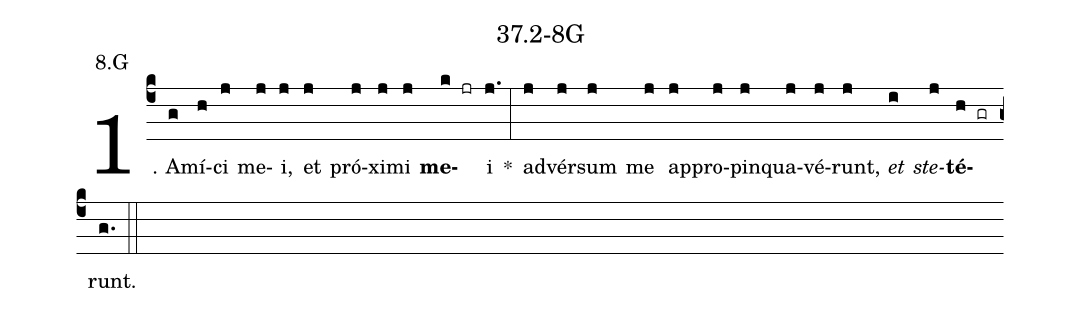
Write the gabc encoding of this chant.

name: 37.2-8G;
annotation: 8.G;
%%
(c4)1. A(g)mí(h)ci(j) me(j)i,(j) et(j) pró(j)xi(j)mi(j) <b>me</b>(k jr)i(j.) *(:) ad(j)vér(j)sum(j) me(j) ap(j)pro(j)pin(j)qua(j)vé(j)runt,(j) <i>et</i>(i) <i>ste</i>(j)<b>té</b>(h gr)runt.(g.) (::)


%E(j) u(j) o(i) u(j) a(h) e.(g.) (::)
